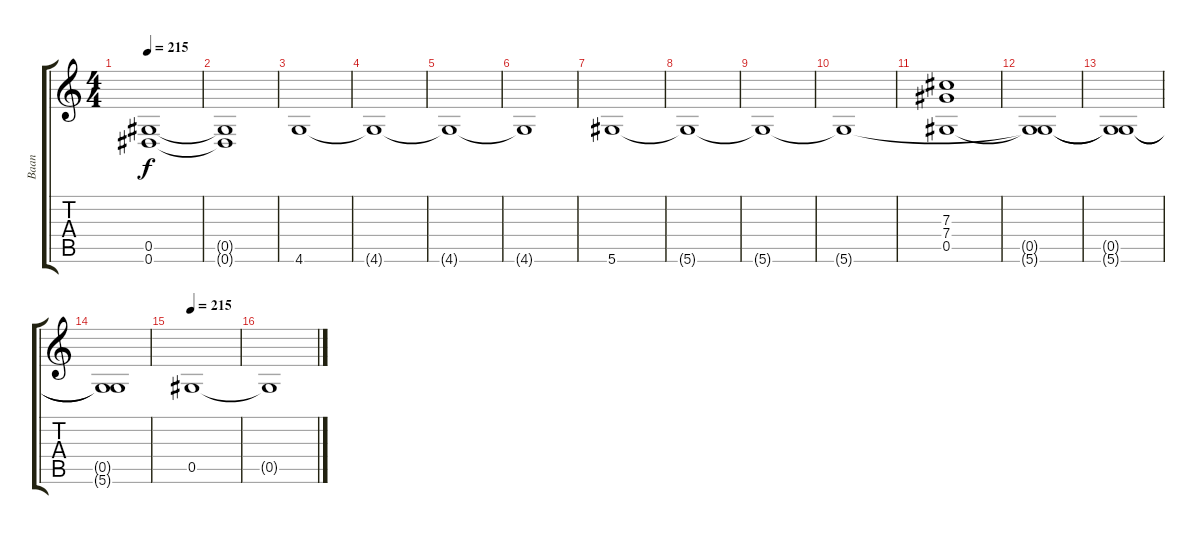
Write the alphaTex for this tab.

\track ("Baan" "Baan") {instrument electricbassfinger}
\staff {score tabs}
\tuning (Eb4 Bb3 Gb3 Db3 Ab2 Eb2) {hide}
\ts (4 4)
\tempo 215
\clef g2
\ks c
(0.5{t} 0.6).1{dy f} |
(0.5{t} 0.6{t}).1 |
4.6.1 |
4.6{t}.1 |
4.6{t}.1 |
4.6{t}.1 |
5.6.1 |
5.6{t}.1 |
5.6{t}.1 |
5.6{t}.1 |
(7.3 7.4 0.5).1 |
(0.5{t} 5.6{t}).1 |
(0.5{t} 5.6{t}).1 |
(0.5{t} 5.6{t}).1 |
\tempo 215
0.5.1 |
0.5{t}.1
